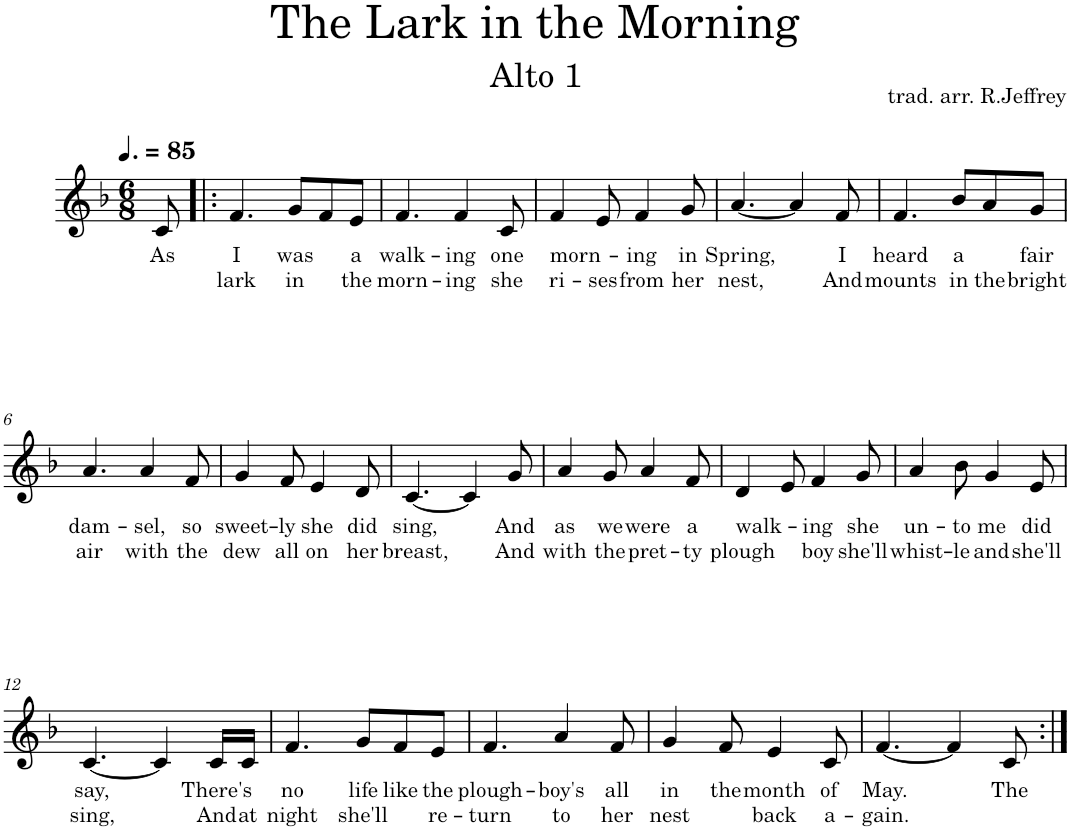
**kern	**text	**text
*part1	*part1	*part1
*staff1	*staff1	*staff1
*I"Piano	*	*
*I'Pno.	*	*
*clefG2	*	*
*k[b-]	*	*
*M6/8	*	*
*MM127	*	*
=	=	=
!	!LO:LY:b	!
8c/	As	.
=1!|:	=1!|:	=1!|:
!	!LO:LY:b	!LO:LY:b
4.f/	I	lark
!	!LO:LY:b	!LO:LY:b
8g/L	was	in
8f/	.	.
!	!LO:LY:b	!LO:LY:b
8e/J	a	the
=2	=2	=2
!	!LO:LY:b	!LO:LY:b
4.f/	walk-	morn-
!	!LO:LY:b	!LO:LY:b
4f/	-ing	-ing
!	!LO:LY:b	!LO:LY:b
8c/	one	she
=3	=3	=3
!	!LO:LY:b	!LO:LY:b
4f/	morn-	ri-
!	!	!LO:LY:b
8e/	.	-ses
!	!LO:LY:b	!LO:LY:b
4f/	ing	from
!	!LO:LY:b	!LO:LY:b
8g/	in	her
=4	=4	=4
!	!LO:LY:b	!LO:LY:b
[4.a/	Spring,	nest,
4a/]	.	.
!	!LO:LY:b	!LO:LY:b
8f/	I	And
=5	=5	=5
!	!LO:LY:b	!LO:LY:b
4.f/	heard	mounts
!	!LO:LY:b	!LO:LY:b
8b-/L	a	in
!	!	!LO:LY:b
8a/	.	the
!	!LO:LY:b	!LO:LY:b
8g/J	fair	bright
!!LO:LB:g=z
=6	=6	=6
!	!LO:LY:b	!LO:LY:b
4.a/	dam-	air
!	!LO:LY:b	!LO:LY:b
4a/	-sel,	with
!	!LO:LY:b	!LO:LY:b
8f/	so	the
=7	=7	=7
!	!LO:LY:b	!LO:LY:b
4g/	sweet-	dew
!	!LO:LY:b	!LO:LY:b
8f/	-ly	all
!	!LO:LY:b	!LO:LY:b
4e/	she	on
!	!LO:LY:b	!LO:LY:b
8d/	did	her
=8	=8	=8
!	!LO:LY:b	!LO:LY:b
[4.c/	sing,	breast,
4c/]	.	.
!	!LO:LY:b	!LO:LY:b
8g/	And	And
=9	=9	=9
!	!LO:LY:b	!LO:LY:b
4a/	as	with
!	!LO:LY:b	!LO:LY:b
8g/	we	the
!	!LO:LY:b	!LO:LY:b
4a/	were	pret-
!	!LO:LY:b	!LO:LY:b
8f/	a	-ty
=10	=10	=10
!	!LO:LY:b	!LO:LY:b
4d/	walk-	plough
8e/	.	.
!	!LO:LY:b	!LO:LY:b
4f/	-ing	boy
!	!LO:LY:b	!LO:LY:b
8g/	she	she'll
=11	=11	=11
!	!LO:LY:b	!LO:LY:b
4a/	un-	whist-
!	!LO:LY:b	!LO:LY:b
8b-\	-to	-le
!	!LO:LY:b	!LO:LY:b
4g/	me	and
!	!LO:LY:b	!LO:LY:b
8e/	did	she'll
!!LO:LB:g=z
=12	=12	=12
!	!LO:LY:b	!LO:LY:b
[4.c/	say,	sing,
4c/]	.	.
!	!LO:LY:b	!LO:LY:b
16c/LL	There's	And
!	!	!LO:LY:b
16c/JJ	.	at
=13	=13	=13
!	!LO:LY:b	!LO:LY:b
4.f/	no	night
!	!LO:LY:b	!LO:LY:b
8g/L	life	she'll
!	!LO:LY:b	!
8f/	like	.
!	!LO:LY:b	!LO:LY:b
8e/J	the	re-
=14	=14	=14
!	!LO:LY:b	!LO:LY:b
4.f/	plough-	-turn
!	!LO:LY:b	!LO:LY:b
4a/	-boy's	to
!	!LO:LY:b	!LO:LY:b
8f/	all	her
=15	=15	=15
!	!LO:LY:b	!LO:LY:b
4g/	in	nest
!	!LO:LY:b	!
8f/	the	.
!	!LO:LY:b	!LO:LY:b
4e/	month	back
!	!LO:LY:b	!LO:LY:b
8c/	of	a-
=16	=16	=16
!	!LO:LY:b	!LO:LY:b
[4.f/	May.	-gain.
4f/]	.	.
!	!LO:LY:b	!
8c/	The	.
=:|!	=:|!	=:|!
*-	*-	*-
